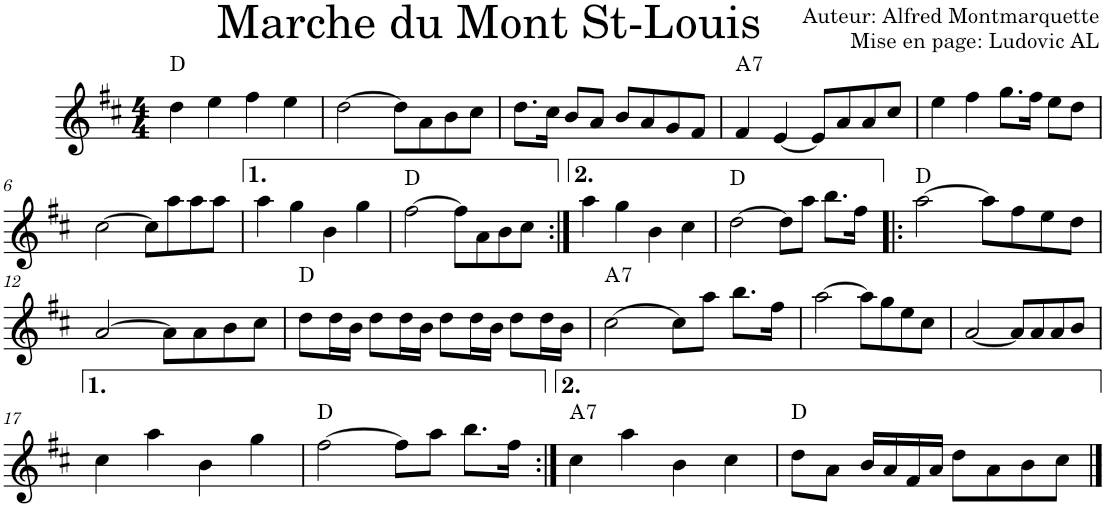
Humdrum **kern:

**kern	**harte
*part1	*part1
*staff1	*
*I"Violon	*
*I'Vln.	*
*clefG2	*
*k[f#c#]	*
*M4/4	*
=1	=1
4dd\	D:maj
4ee\	.
4ff#\	.
4ee\	.
=2	=2
[2dd\	.
8dd\L]	.
8a\	.
8b\	.
8cc#\J	.
=3	=3
8.dd\L	.
16cc#\Jk	.
8b/L	.
8a/J	.
8b/L	.
8a/	.
8g/	.
8f#/J	.
=4	=4
!	!LO:H:kt=7
4f#/	A:7
[4e/	.
8e/L]	.
8a/	.
8a/	.
8cc#/J	.
=5	=5
4ee\	.
4ff#\	.
8.gg\L	.
16ff#\Jk	.
8ee\L	.
8dd\J	.
!!LO:LB:g=z
=6	=6
[2cc#\	.
8cc#\L]	.
8aa\	.
8aa\	.
8aa\J	.
=7	=7
4aa\	.
4gg\	.
4b\	.
4gg\	.
=8	=8
[2ff#\	D:maj
8ff#\L]	.
8a\	.
8b\	.
8cc#\J	.
=9:|!	=9:|!
4aa\	.
4gg\	.
4b\	.
4cc#\	.
=10	=10
[2dd\	D:maj
8dd\L]	.
8aa\J	.
8.bb\L	.
16ff#\Jk	.
=11!|:	=11!|:
[2aa\	D:maj
8aa\L]	.
8ff#\	.
8ee\	.
8dd\J	.
!!LO:LB:g=z
=12	=12
[2a/	.
8a\L]	.
8a\	.
8b\	.
8cc#\J	.
=13	=13
8dd\L	D:maj
16dd\L	.
16b\JJ	.
8dd\L	.
16dd\L	.
16b\JJ	.
8dd\L	.
16dd\L	.
16b\JJ	.
8dd\L	.
16dd\L	.
16b\JJ	.
=14	=14
!	!LO:H:kt=7
[2cc#\	A:7
8cc#\L]	.
8aa\J	.
8.bb\L	.
16ff#\Jk	.
=15	=15
[2aa\	.
8aa\L]	.
8gg\	.
8ee\	.
8cc#\J	.
=16	=16
[2a/	.
8a/L]	.
8a/	.
8a/	.
8b/J	.
!!LO:LB:g=z
=17	=17
4cc#\	.
4aa\	.
4b\	.
4gg\	.
=18	=18
[2ff#\	D:maj
8ff#\L]	.
8aa\J	.
8.bb\L	.
16ff#\Jk	.
=19:|!	=19:|!
!	!LO:H:kt=7
4cc#\	A:7
4aa\	.
4b\	.
4cc#\	.
=20	=20
8dd\L	D:maj
8a\J	.
16b/LL	.
16a/	.
16f#/	.
16a/JJ	.
8dd\L	.
8a\	.
8b\	.
8cc#\J	.
==	==
*-	*-
